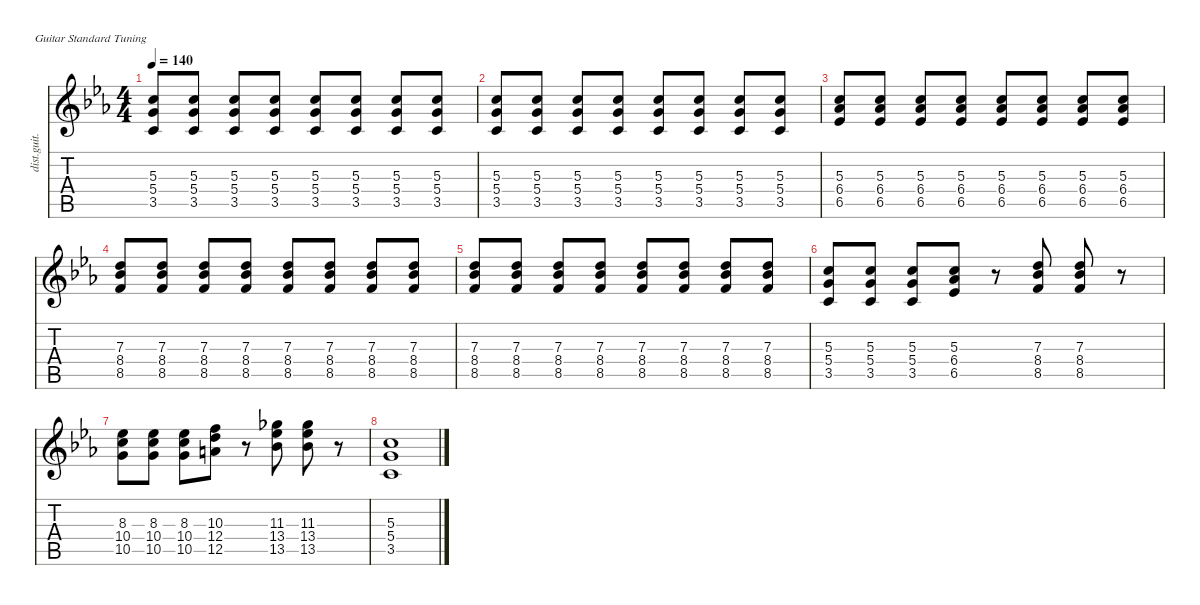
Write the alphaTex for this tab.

\defaultSystemsLayout 4
\hideDynamics
\bracketExtendMode nobrackets
\otherSystemsTrackNameOrientation horizontal
\track ("Distortion Guitar" "dist.guit.") {instrument distortionguitar}
\staff {score tabs}
\tuning (E4 B3 G3 D3 A2 E2)
\ts (4 4)
\tempo 140
\clef g2
\ks cminor
(3.5{acc forcenatural} 5.4{acc forcenatural} 5.3{acc forcenatural}).8{dy mf beam Up} (3.5{acc forcenatural} 5.4{acc forcenatural} 5.3{acc forcenatural}).8{beam Up} (3.5{acc forcenatural} 5.4{acc forcenatural} 5.3{acc forcenatural}).8{beam Up} (3.5{acc forcenatural} 5.4{acc forcenatural} 5.3{acc forcenatural}).8{beam Up} (3.5{acc forcenatural} 5.4{acc forcenatural} 5.3{acc forcenatural}).8{beam Up} (3.5{acc forcenatural} 5.4{acc forcenatural} 5.3{acc forcenatural}).8{beam Up} (3.5{acc forcenatural} 5.4{acc forcenatural} 5.3{acc forcenatural}).8{beam Up} (3.5{acc forcenatural} 5.4{acc forcenatural} 5.3{acc forcenatural}).8{beam Up} |
(3.5{acc forcenatural} 5.4{acc forcenatural} 5.3{acc forcenatural}).8{beam Up} (3.5{acc forcenatural} 5.4{acc forcenatural} 5.3{acc forcenatural}).8{beam Up} (3.5{acc forcenatural} 5.4{acc forcenatural} 5.3{acc forcenatural}).8{beam Up} (3.5{acc forcenatural} 5.4{acc forcenatural} 5.3{acc forcenatural}).8{beam Up} (3.5{acc forcenatural} 5.4{acc forcenatural} 5.3{acc forcenatural}).8{beam Up} (3.5{acc forcenatural} 5.4{acc forcenatural} 5.3{acc forcenatural}).8{beam Up} (3.5{acc forcenatural} 5.4{acc forcenatural} 5.3{acc forcenatural}).8{beam Up} (3.5{acc forcenatural} 5.4{acc forcenatural} 5.3{acc forcenatural}).8{beam Up} |
(6.5{acc b} 6.4{acc b} 5.3{acc forcenatural}).8{beam Up} (6.4{acc b} 6.5{acc b} 5.3{acc forcenatural}).8{beam Up} (6.4{acc b} 6.5{acc b} 5.3{acc forcenatural}).8{beam Up} (6.4{acc b} 6.5{acc b} 5.3{acc forcenatural}).8{beam Up} (6.4{acc b} 6.5{acc b} 5.3{acc forcenatural}).8{beam Up} (6.4{acc b} 6.5{acc b} 5.3{acc forcenatural}).8{beam Up} (6.4{acc b} 6.5{acc b} 5.3{acc forcenatural}).8{beam Up} (6.4{acc b} 6.5{acc b} 5.3{acc forcenatural}).8{beam Up} |
(8.5{acc forcenatural} 8.4{acc b} 7.3{acc forcenatural}).8{beam Up} (8.5{acc forcenatural} 8.4{acc b} 7.3{acc forcenatural}).8{beam Up} (8.5{acc forcenatural} 8.4{acc b} 7.3{acc forcenatural}).8{beam Up} (8.5{acc forcenatural} 8.4{acc b} 7.3{acc forcenatural}).8{beam Up} (8.5{acc forcenatural} 8.4{acc b} 7.3{acc forcenatural}).8{beam Up} (8.5{acc forcenatural} 8.4{acc b} 7.3{acc forcenatural}).8{beam Up} (8.5{acc forcenatural} 8.4{acc b} 7.3{acc forcenatural}).8{beam Up} (8.5{acc forcenatural} 8.4{acc b} 7.3{acc forcenatural}).8{beam Up} |
(8.5{acc forcenatural} 8.4{acc b} 7.3{acc forcenatural}).8{beam Up} (8.5{acc forcenatural} 8.4{acc b} 7.3{acc forcenatural}).8{beam Up} (8.5{acc forcenatural} 8.4{acc b} 7.3{acc forcenatural}).8{beam Up} (8.5{acc forcenatural} 8.4{acc b} 7.3{acc forcenatural}).8{beam Up} (8.5{acc forcenatural} 8.4{acc b} 7.3{acc forcenatural}).8{beam Up} (8.5{acc forcenatural} 8.4{acc b} 7.3{acc forcenatural}).8{beam Up} (8.5{acc forcenatural} 8.4{acc b} 7.3{acc forcenatural}).8{beam Up} (8.5{acc forcenatural} 8.4{acc b} 7.3{acc forcenatural}).8{beam Up} |
(3.5{acc forcenatural} 5.4{acc forcenatural} 5.3{acc forcenatural}).8{beam Up} (3.5{acc forcenatural} 5.4{acc forcenatural} 5.3{acc forcenatural}).8{beam Up} (3.5{acc forcenatural} 5.4{acc forcenatural} 5.3{acc forcenatural}).8{beam Up} (6.5{acc b} 6.4{acc b} 5.3{acc forcenatural}).8{beam Up} r.8{beam Up} (8.5{acc forcenatural} 8.4{acc b} 7.3{acc forcenatural}).8{beam Up} (7.3{acc forcenatural} 8.4{acc b} 8.5{acc forcenatural}).8{beam Up} r.8{beam Up} |
(10.5{acc forcenatural} 10.4{acc forcenatural} 8.3{acc b}).8{beam Down} (10.5{acc forcenatural} 10.4{acc forcenatural} 8.3{acc b}).8{beam Down} (10.5{acc forcenatural} 10.4{acc forcenatural} 8.3{acc b}).8{beam Down} (12.5{acc forcenatural} 12.4{acc forcenatural} 10.3{acc forcenatural}).8{beam Down} r.8{beam Down} (13.5{acc b} 13.4{acc b} 11.3{acc b}).8{beam Down} (13.5{acc b} 13.4{acc b} 11.3{acc b}).8{beam Down} r.8{beam Down} |
(3.5{acc forcenatural} 5.4{acc forcenatural} 5.3{acc forcenatural}).1{beam Up}
